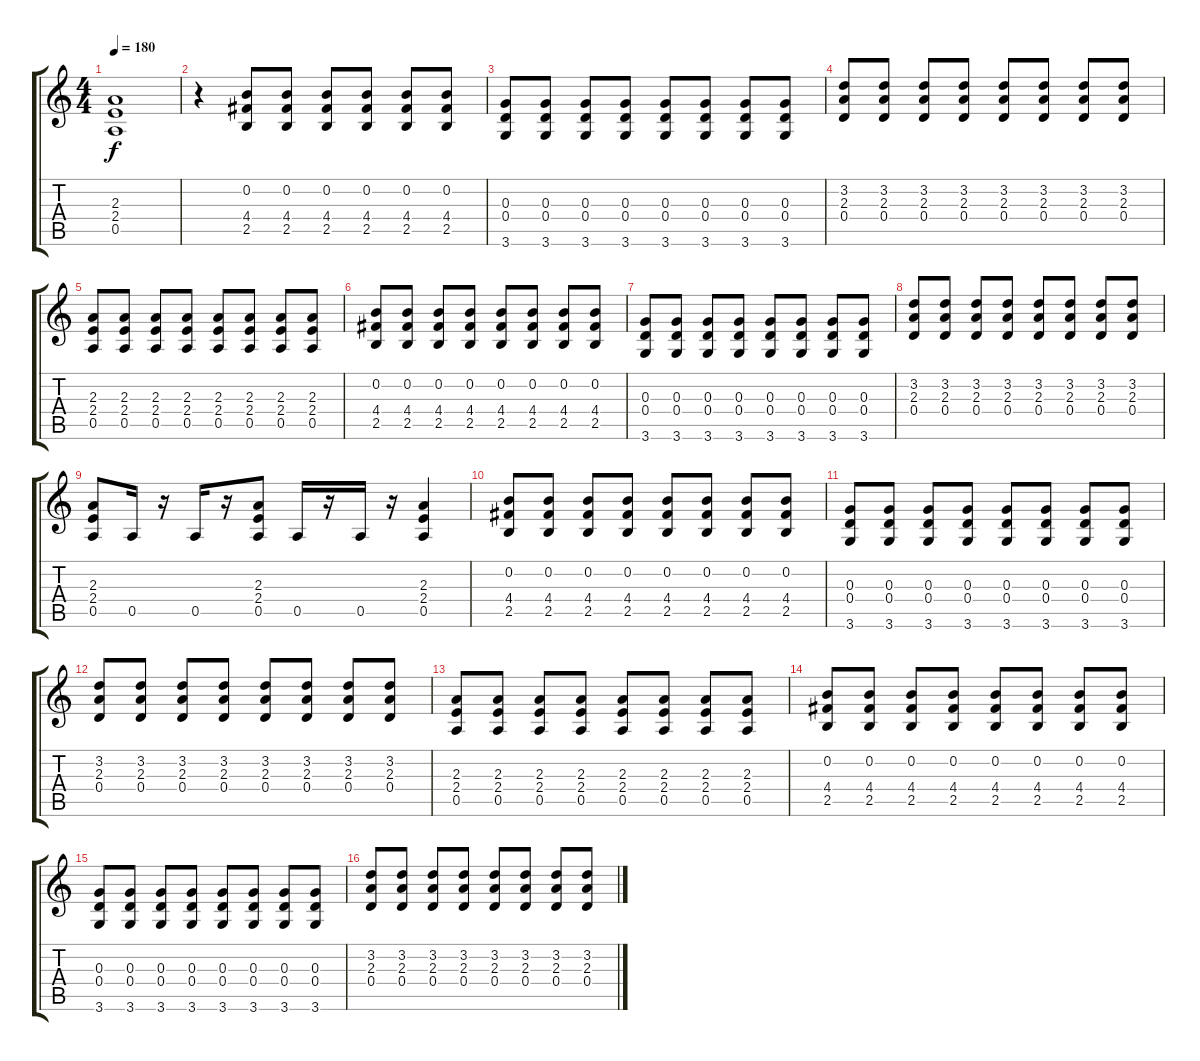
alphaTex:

\track "" {instrument overdrivenguitar}
\staff {score tabs}
\tuning (E4 B3 G3 D3 A2 E2) {hide}
\ts (4 4)
\tempo 180
\clef g2
\ks c
(2.3 2.4 0.5).1{dy f} |
r.4 (0.2 4.4 2.5).8 (0.2 4.4 2.5).8 (0.2 4.4 2.5).8 (0.2 4.4 2.5).8 (0.2 4.4 2.5).8 (0.2 4.4 2.5).8 |
(0.3 0.4 3.6).8 (0.3 0.4 3.6).8 (0.3 0.4 3.6).8 (0.3 0.4 3.6).8 (0.3 0.4 3.6).8 (0.3 0.4 3.6).8 (0.3 0.4 3.6).8 (0.3 0.4 3.6).8 |
(3.2 2.3 0.4).8 (3.2 2.3 0.4).8 (3.2 2.3 0.4).8 (3.2 2.3 0.4).8 (3.2 2.3 0.4).8 (3.2 2.3 0.4).8 (3.2 2.3 0.4).8 (3.2 2.3 0.4).8 |
(2.3 2.4 0.5).8 (2.3 2.4 0.5).8 (2.3 2.4 0.5).8 (2.3 2.4 0.5).8 (2.3 2.4 0.5).8 (2.3 2.4 0.5).8 (2.3 2.4 0.5).8 (2.3 2.4 0.5).8 |
(0.2 4.4 2.5).8 (0.2 4.4 2.5).8 (0.2 4.4 2.5).8 (0.2 4.4 2.5).8 (0.2 4.4 2.5).8 (0.2 4.4 2.5).8 (0.2 4.4 2.5).8 (0.2 4.4 2.5).8 |
(0.3 0.4 3.6).8 (0.3 0.4 3.6).8 (0.3 0.4 3.6).8 (0.3 0.4 3.6).8 (0.3 0.4 3.6).8 (0.3 0.4 3.6).8 (0.3 0.4 3.6).8 (0.3 0.4 3.6).8 |
(3.2 2.3 0.4).8 (3.2 2.3 0.4).8 (3.2 2.3 0.4).8 (3.2 2.3 0.4).8 (3.2 2.3 0.4).8 (3.2 2.3 0.4).8 (3.2 2.3 0.4).8 (3.2 2.3 0.4).8 |
(2.3 2.4 0.5).8 0.5.16 r.16 0.5.16 r.16 (2.3 2.4 0.5).8 0.5.16 r.16 0.5.16 r.16 (2.3 2.4 0.5).4 |
(0.2 4.4 2.5).8 (0.2 4.4 2.5).8 (0.2 4.4 2.5).8 (0.2 4.4 2.5).8 (0.2 4.4 2.5).8 (0.2 4.4 2.5).8 (0.2 4.4 2.5).8 (0.2 4.4 2.5).8 |
(0.3 0.4 3.6).8 (0.3 0.4 3.6).8 (0.3 0.4 3.6).8 (0.3 0.4 3.6).8 (0.3 0.4 3.6).8 (0.3 0.4 3.6).8 (0.3 0.4 3.6).8 (0.3 0.4 3.6).8 |
(3.2 2.3 0.4).8 (3.2 2.3 0.4).8 (3.2 2.3 0.4).8 (3.2 2.3 0.4).8 (3.2 2.3 0.4).8 (3.2 2.3 0.4).8 (3.2 2.3 0.4).8 (3.2 2.3 0.4).8 |
(2.3 2.4 0.5).8 (2.3 2.4 0.5).8 (2.3 2.4 0.5).8 (2.3 2.4 0.5).8 (2.3 2.4 0.5).8 (2.3 2.4 0.5).8 (2.3 2.4 0.5).8 (2.3 2.4 0.5).8 |
(0.2 4.4 2.5).8 (0.2 4.4 2.5).8 (0.2 4.4 2.5).8 (0.2 4.4 2.5).8 (0.2 4.4 2.5).8 (0.2 4.4 2.5).8 (0.2 4.4 2.5).8 (0.2 4.4 2.5).8 |
(0.3 0.4 3.6).8 (0.3 0.4 3.6).8 (0.3 0.4 3.6).8 (0.3 0.4 3.6).8 (0.3 0.4 3.6).8 (0.3 0.4 3.6).8 (0.3 0.4 3.6).8 (0.3 0.4 3.6).8 |
(3.2 2.3 0.4).8 (3.2 2.3 0.4).8 (3.2 2.3 0.4).8 (3.2 2.3 0.4).8 (3.2 2.3 0.4).8 (3.2 2.3 0.4).8 (3.2 2.3 0.4).8 (3.2 2.3 0.4).8
